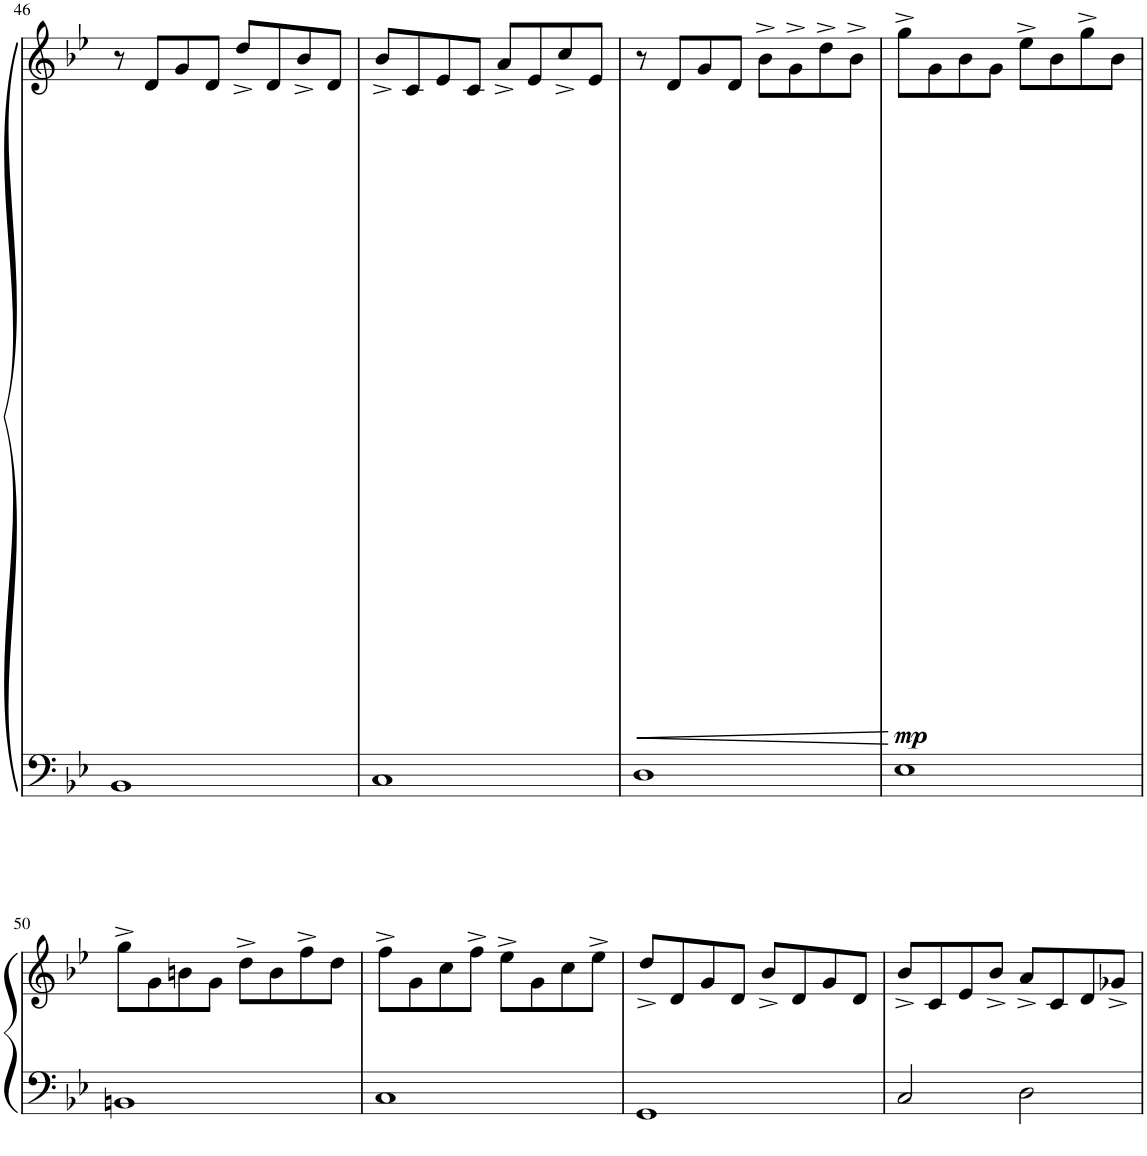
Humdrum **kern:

**kern	**kern	**dynam
*part1	*part1	*part1
*staff2	*staff1	*staff1/2
*I"Piano	*	*
*I'Pno	*	*
!!LO:PB:g=z
*clefF4	*clefG2	*
*k[b-e-]	*k[b-e-]	*
*M4/4	*M4/4	*
=46	=46	=46
1BB-	8r	.
.	8d/L	.
.	8g/	.
.	8d/J	.
.	8dd^/L	.
.	8d/	.
.	8b-^/	.
.	8d/J	.
=47	=47	=47
1C	8b-^/L	.
.	8c/	.
.	8e-/	.
.	8c/J	.
.	8a^/L	.
.	8e-/	.
.	8cc^/	.
.	8e-/J	.
=48	=48	=48
!	!	!LO:HP:b
1D	8r	<
.	8d/L	.
.	8g/	.
.	8d/J	.
.	8b-^\L	.
.	8g^\	.
.	8dd^\	.
.	8b-^\J	.
.	.	[
=49	=49	=49
!	!	!LO:DY:b
1E-	8gg^\L	mp
.	8g\	.
.	8b-\	.
.	8g\J	.
.	8ee-^\L	.
.	8b-\	.
.	8gg^\	.
.	8b-\J	.
!!LO:LB:g=z
=50	=50	=50
1BBn	8gg^\L	.
.	8g\	.
.	8bn\	.
.	8g\J	.
.	8dd^\L	.
.	8b\	.
.	8ff^\	.
.	8dd\J	.
=51	=51	=51
1C	8ff^\L	.
.	8g\	.
.	8cc\	.
.	8ff^\J	.
.	8ee-^\L	.
.	8g\	.
.	8cc\	.
.	8ee-^\J	.
=52	=52	=52
1GG	8dd^/L	.
.	8d/	.
.	8g/	.
.	8d/J	.
.	8b-^/L	.
.	8d/	.
.	8g/	.
.	8d/J	.
=53	=53	=53
2C/	8b-^/L	.
.	8c/	.
.	8e-/	.
.	8b-^/J	.
2D\	8a^/L	.
.	8c/	.
.	8d/	.
.	8g-X^/J	.
=	=	=
*-	*-	*-
